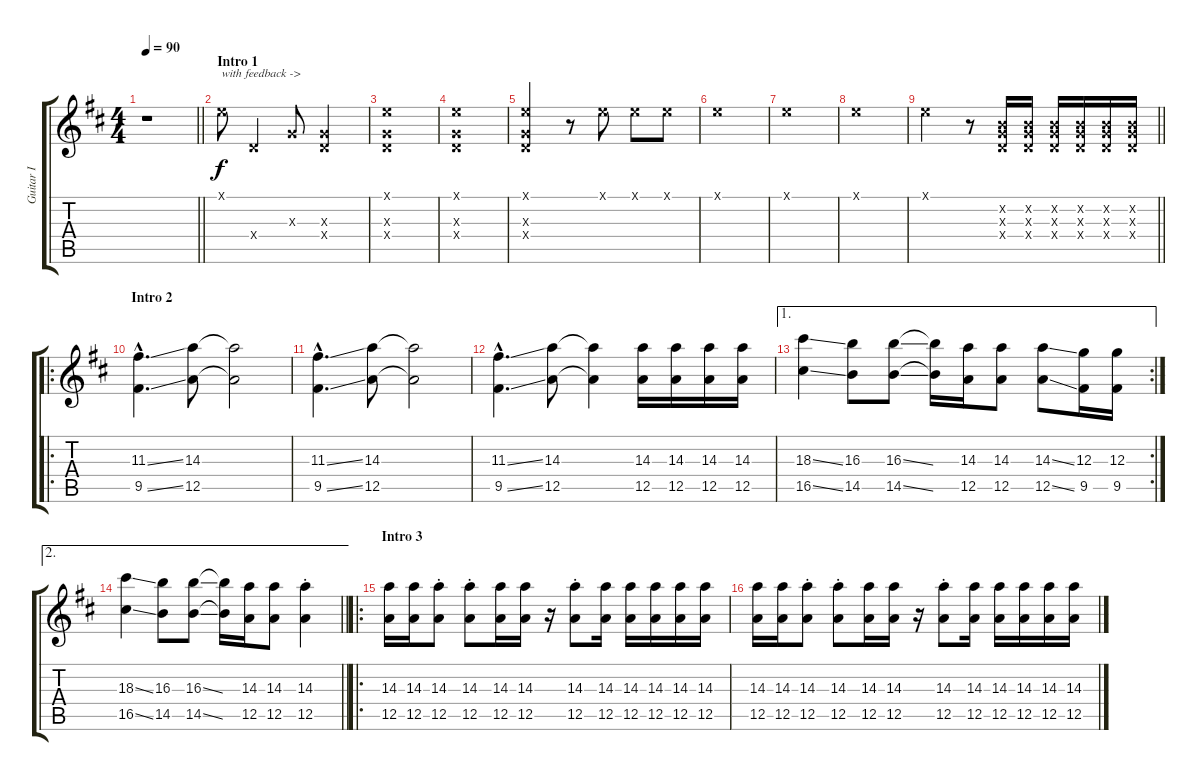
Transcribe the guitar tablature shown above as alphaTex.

\track ("Guitar I" "Guitar I") {instrument distortionguitar}
\staff {score tabs}
\tuning (E4 B3 G3 D3 A2 E2) {hide}
\ts (4 4)
\tempo 90
\clef g2
\barLineRight lightlight
\ks d
r.1{dy f instrument distortionguitar} |
\section ("" "Intro 1")
0.1{x}.8{txt "with feedback ->"} 0.4{x}.4 0.3{x}.8 (0.3{x} 0.4{x}).2 |
(0.1{x} 0.3{x} 0.4{x}).1 |
(0.1{x} 0.3{x} 0.4{x}).1 |
(0.1{x} 0.3{x} 0.4{x}).2 r.8 0.1{x}.8 0.1{x}.8 0.1{x}.8 |
0.1{x}.1 |
0.1{x}.1 |
0.1{x}.1 |
\barLineRight lightlight
0.1{x}.2 r.8 (0.2{x} 0.3{x} 0.4{x}).16 (0.2{x} 0.3{x} 0.4{x}).16 (0.2{x} 0.3{x} 0.4{x}).16 (0.2{x} 0.3{x} 0.4{x}).16 (0.2{x} 0.3{x} 0.4{x}).16 (0.2{x} 0.3{x} 0.4{x}).16 |
\ro
\section ("" "Intro 2")
(11.3{ss hac} 9.5{ss hac}).4{d} (14.3 12.5).8 (14.3{t} 12.5{t}).2 |
(11.3{ss hac} 9.5{ss hac}).4{d} (14.3 12.5).8 (14.3{t} 12.5{t}).2 |
(11.3{ss hac} 9.5{ss hac}).4{d} (14.3 12.5).8 (14.3{t} 12.5{t}).4 (14.3 12.5).16 (14.3 12.5).16 (14.3 12.5).16 (14.3 12.5).16 |
\ae 1
\rc 2
(18.3{ss} 16.5{ss}).4 (16.3 14.5).8 (16.3{ss} 14.5{ss}).8 (16.3{t} 14.5{t}).16 (14.3 12.5).16 (14.3 12.5).8 (14.3{ss} 12.5{ss}).8 (12.3 9.5).16 (12.3 9.5).16 |
\ae 2
\barLineRight lightlight
(18.3{ss} 16.5{ss}).4 (16.3 14.5).8 (16.3{ss} 14.5{ss}).8 (16.3{t} 14.5{t}).16 (14.3 12.5).16 (14.3 12.5).8 (14.3{st} 12.5{st}).4 |
\ro
\section ("" "Intro 3")
(14.3 12.5).16 (14.3 12.5).16 (14.3{st} 12.5{st}).8 (14.3{st} 12.5{st}).8 (14.3 12.5).16 (14.3 12.5).16 r.16 (14.3{st} 12.5{st}).8 (14.3 12.5).16 (14.3 12.5).16 (14.3 12.5).16 (14.3 12.5).16 (14.3 12.5).16 |
(14.3 12.5).16 (14.3 12.5).16 (14.3{st} 12.5{st}).8 (14.3{st} 12.5{st}).8 (14.3 12.5).16 (14.3 12.5).16 r.16 (14.3{st} 12.5{st}).8 (14.3 12.5).16 (14.3 12.5).16 (14.3 12.5).16 (14.3 12.5).16 (14.3 12.5).16
